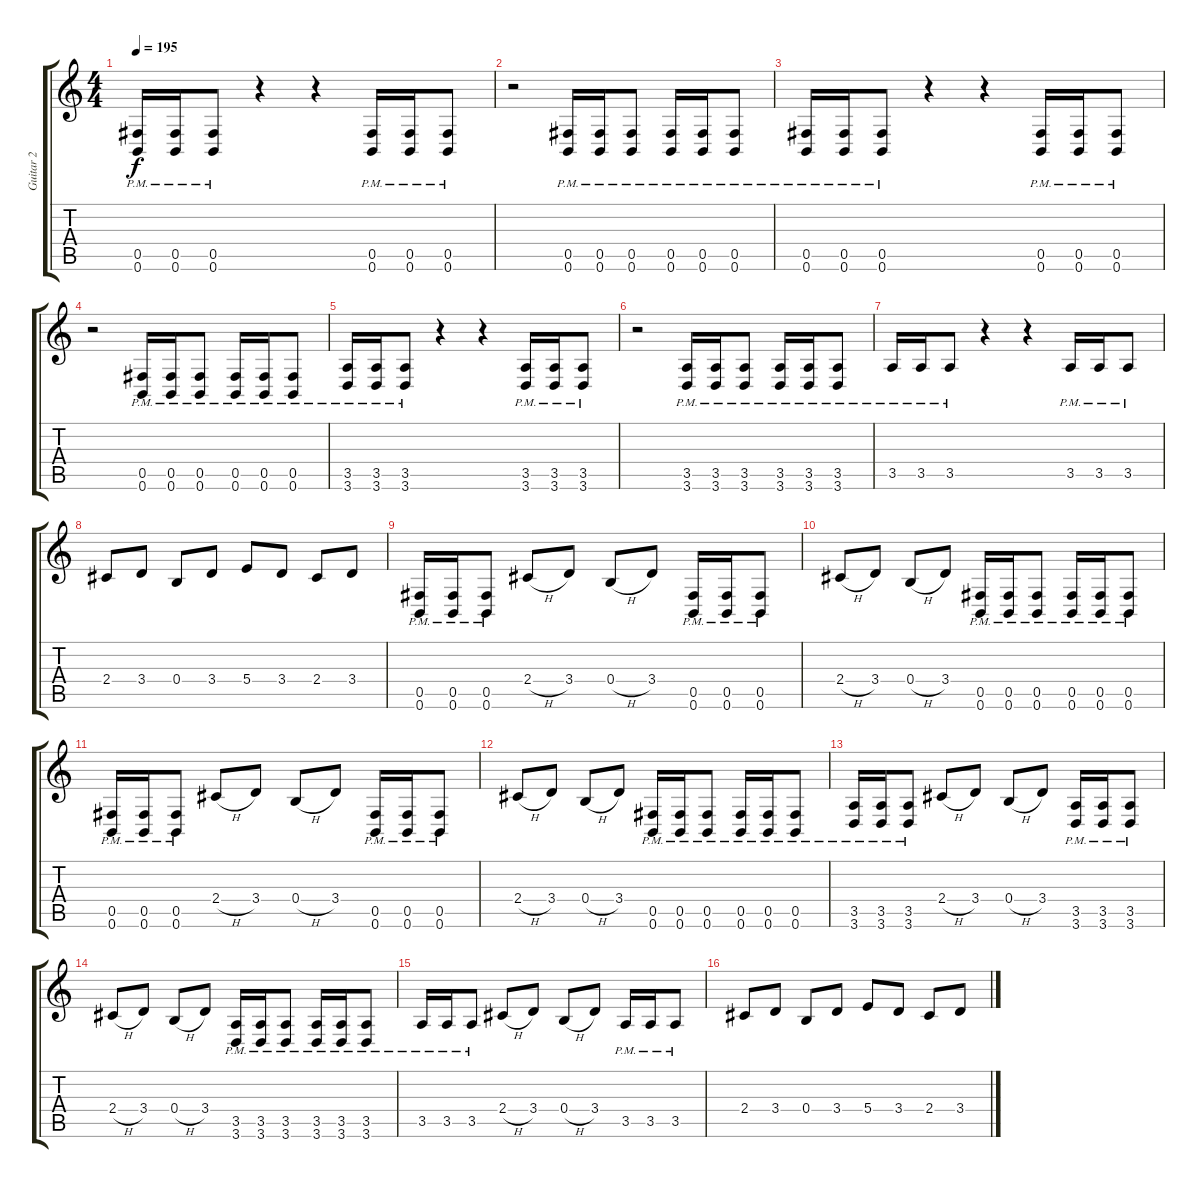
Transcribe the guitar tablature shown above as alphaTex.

\track ("Guitar 2" "Guitar 2") {instrument distortionguitar}
\staff {score tabs}
\tuning (Db4 Ab3 E3 B2 Gb2 B1) {hide}
\ts (4 4)
\tempo 195
\clef g2
\ks c
(0.5{pm} 0.6{pm}).16{dy f} (0.5{pm} 0.6{pm}).16 (0.5{pm} 0.6{pm}).8 r.4 r.4 (0.5{pm} 0.6{pm}).16 (0.5{pm} 0.6{pm}).16 (0.5{pm} 0.6{pm}).8 |
r.2 (0.5{pm} 0.6{pm}).16 (0.5{pm} 0.6{pm}).16 (0.5{pm} 0.6{pm}).8 (0.5{pm} 0.6{pm}).16 (0.5{pm} 0.6{pm}).16 (0.5{pm} 0.6{pm}).8 |
(0.5{pm} 0.6{pm}).16 (0.5{pm} 0.6{pm}).16 (0.5{pm} 0.6{pm}).8 r.4 r.4 (0.5{pm} 0.6{pm}).16 (0.5{pm} 0.6{pm}).16 (0.5{pm} 0.6{pm}).8 |
r.2 (0.5{pm} 0.6{pm}).16 (0.5{pm} 0.6{pm}).16 (0.5{pm} 0.6{pm}).8 (0.5{pm} 0.6{pm}).16 (0.5{pm} 0.6{pm}).16 (0.5{pm} 0.6{pm}).8 |
(3.5{pm} 3.6{pm}).16 (3.5{pm} 3.6{pm}).16 (3.5{pm} 3.6{pm}).8 r.4 r.4 (3.5{pm} 3.6{pm}).16 (3.5{pm} 3.6{pm}).16 (3.5{pm} 3.6{pm}).8 |
r.2 (3.5{pm} 3.6{pm}).16 (3.5{pm} 3.6{pm}).16 (3.5{pm} 3.6{pm}).8 (3.5{pm} 3.6{pm}).16 (3.5{pm} 3.6{pm}).16 (3.5{pm} 3.6{pm}).8 |
3.5{pm}.16 3.5{pm}.16 3.5{pm}.8 r.4 r.4 3.5{pm}.16 3.5{pm}.16 3.5{pm}.8 |
2.4.8 3.4.8 0.4.8 3.4.8 5.4.8 3.4.8 2.4.8 3.4.8 |
(0.5{pm} 0.6{pm}).16 (0.5{pm} 0.6{pm}).16 (0.5{pm} 0.6{pm}).8 2.4{h}.8 3.4.8 0.4{h}.8 3.4.8 (0.5{pm} 0.6{pm}).16 (0.5{pm} 0.6{pm}).16 (0.5{pm} 0.6{pm}).8 |
2.4{h}.8 3.4.8 0.4{h}.8 3.4.8 (0.5{pm} 0.6{pm}).16 (0.5{pm} 0.6{pm}).16 (0.5{pm} 0.6{pm}).8 (0.5{pm} 0.6{pm}).16 (0.5{pm} 0.6{pm}).16 (0.5{pm} 0.6{pm}).8 |
(0.5{pm} 0.6{pm}).16 (0.5{pm} 0.6{pm}).16 (0.5{pm} 0.6{pm}).8 2.4{h}.8 3.4.8 0.4{h}.8 3.4.8 (0.5{pm} 0.6{pm}).16 (0.5{pm} 0.6{pm}).16 (0.5{pm} 0.6{pm}).8 |
2.4{h}.8 3.4.8 0.4{h}.8 3.4.8 (0.5{pm} 0.6{pm}).16 (0.5{pm} 0.6{pm}).16 (0.5{pm} 0.6{pm}).8 (0.5{pm} 0.6{pm}).16 (0.5{pm} 0.6{pm}).16 (0.5{pm} 0.6{pm}).8 |
(3.5{pm} 3.6{pm}).16 (3.5{pm} 3.6{pm}).16 (3.5{pm} 3.6{pm}).8 2.4{h}.8 3.4.8 0.4{h}.8 3.4.8 (3.5{pm} 3.6{pm}).16 (3.5{pm} 3.6{pm}).16 (3.5{pm} 3.6{pm}).8 |
2.4{h}.8 3.4.8 0.4{h}.8 3.4.8 (3.5{pm} 3.6{pm}).16 (3.5{pm} 3.6{pm}).16 (3.5{pm} 3.6{pm}).8 (3.5{pm} 3.6{pm}).16 (3.5{pm} 3.6{pm}).16 (3.5{pm} 3.6{pm}).8 |
3.5{pm}.16 3.5{pm}.16 3.5{pm}.8 2.4{h}.8 3.4.8 0.4{h}.8 3.4.8 3.5{pm}.16 3.5{pm}.16 3.5{pm}.8 |
2.4.8 3.4.8 0.4.8 3.4.8 5.4.8 3.4.8 2.4.8 3.4.8
